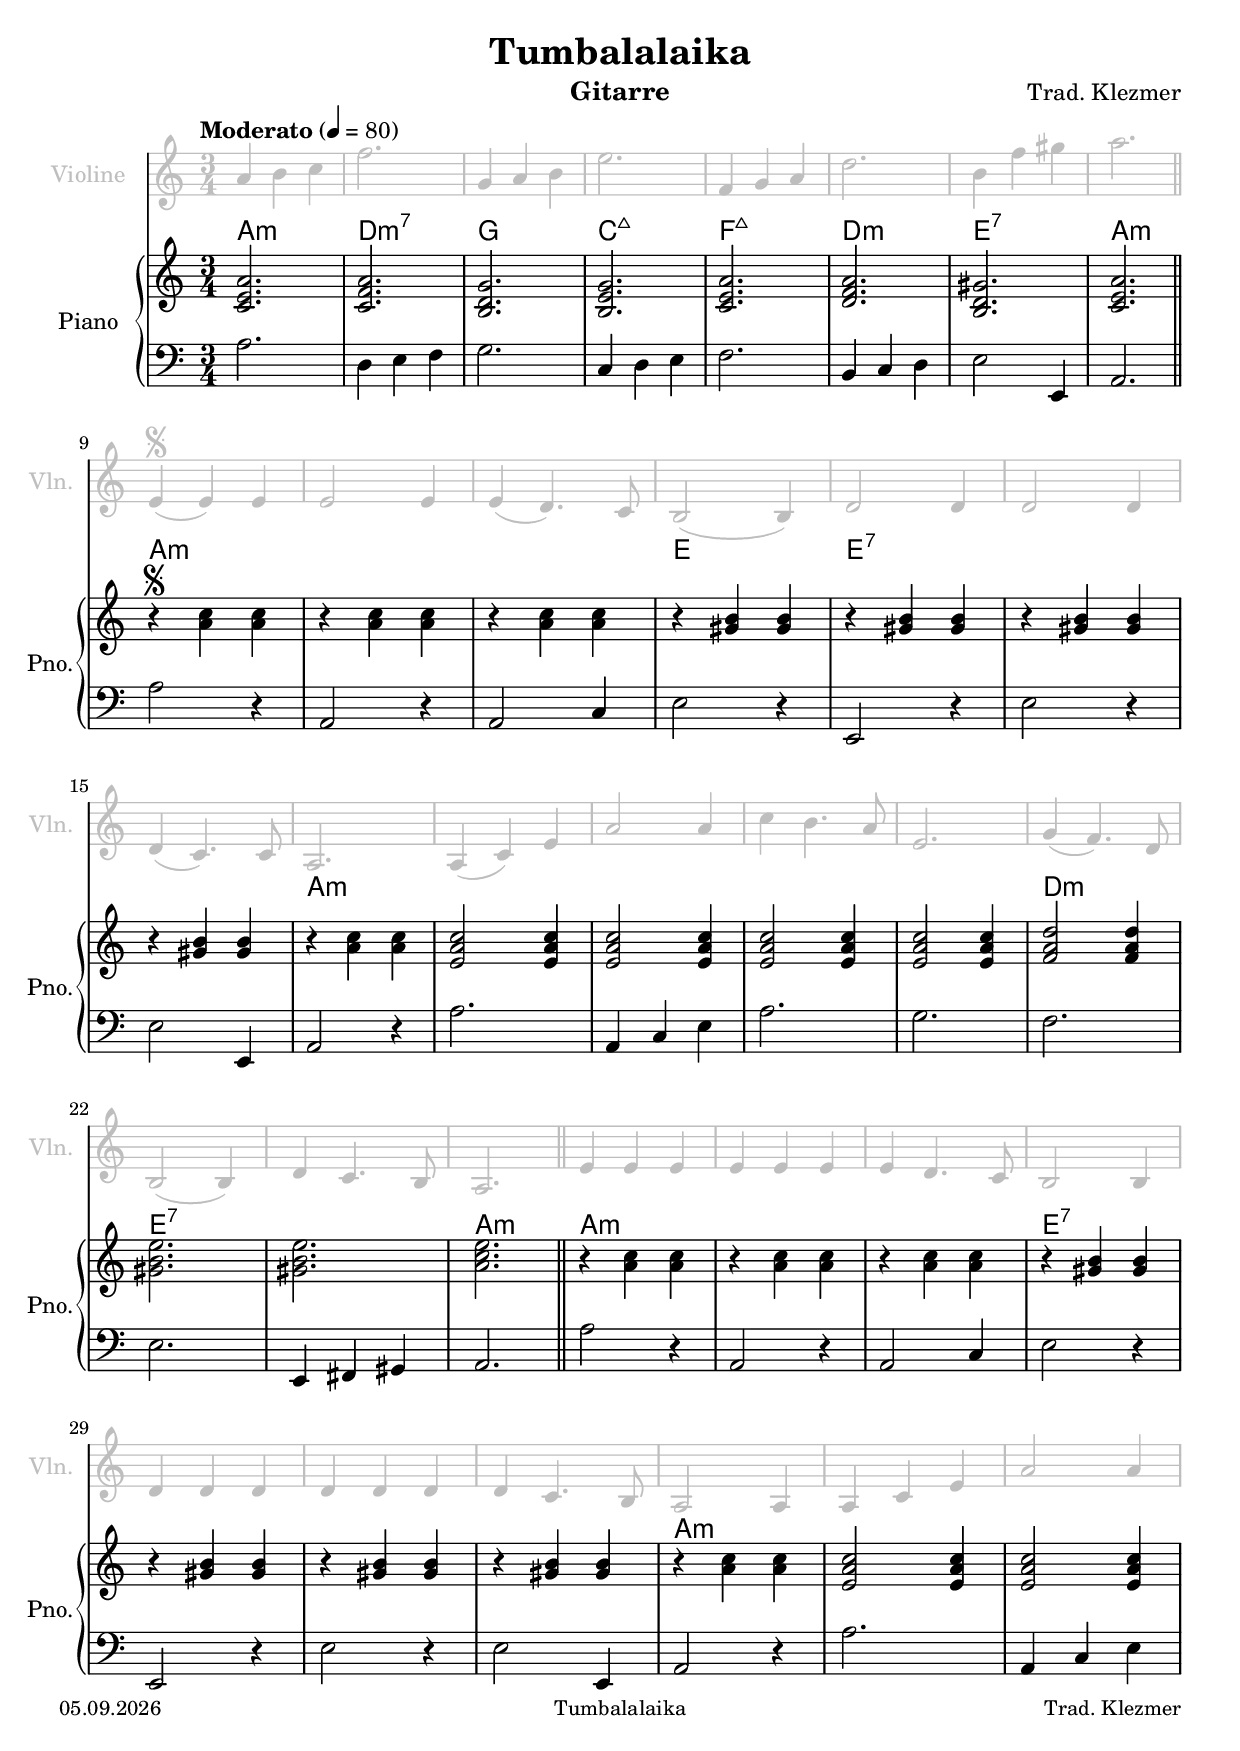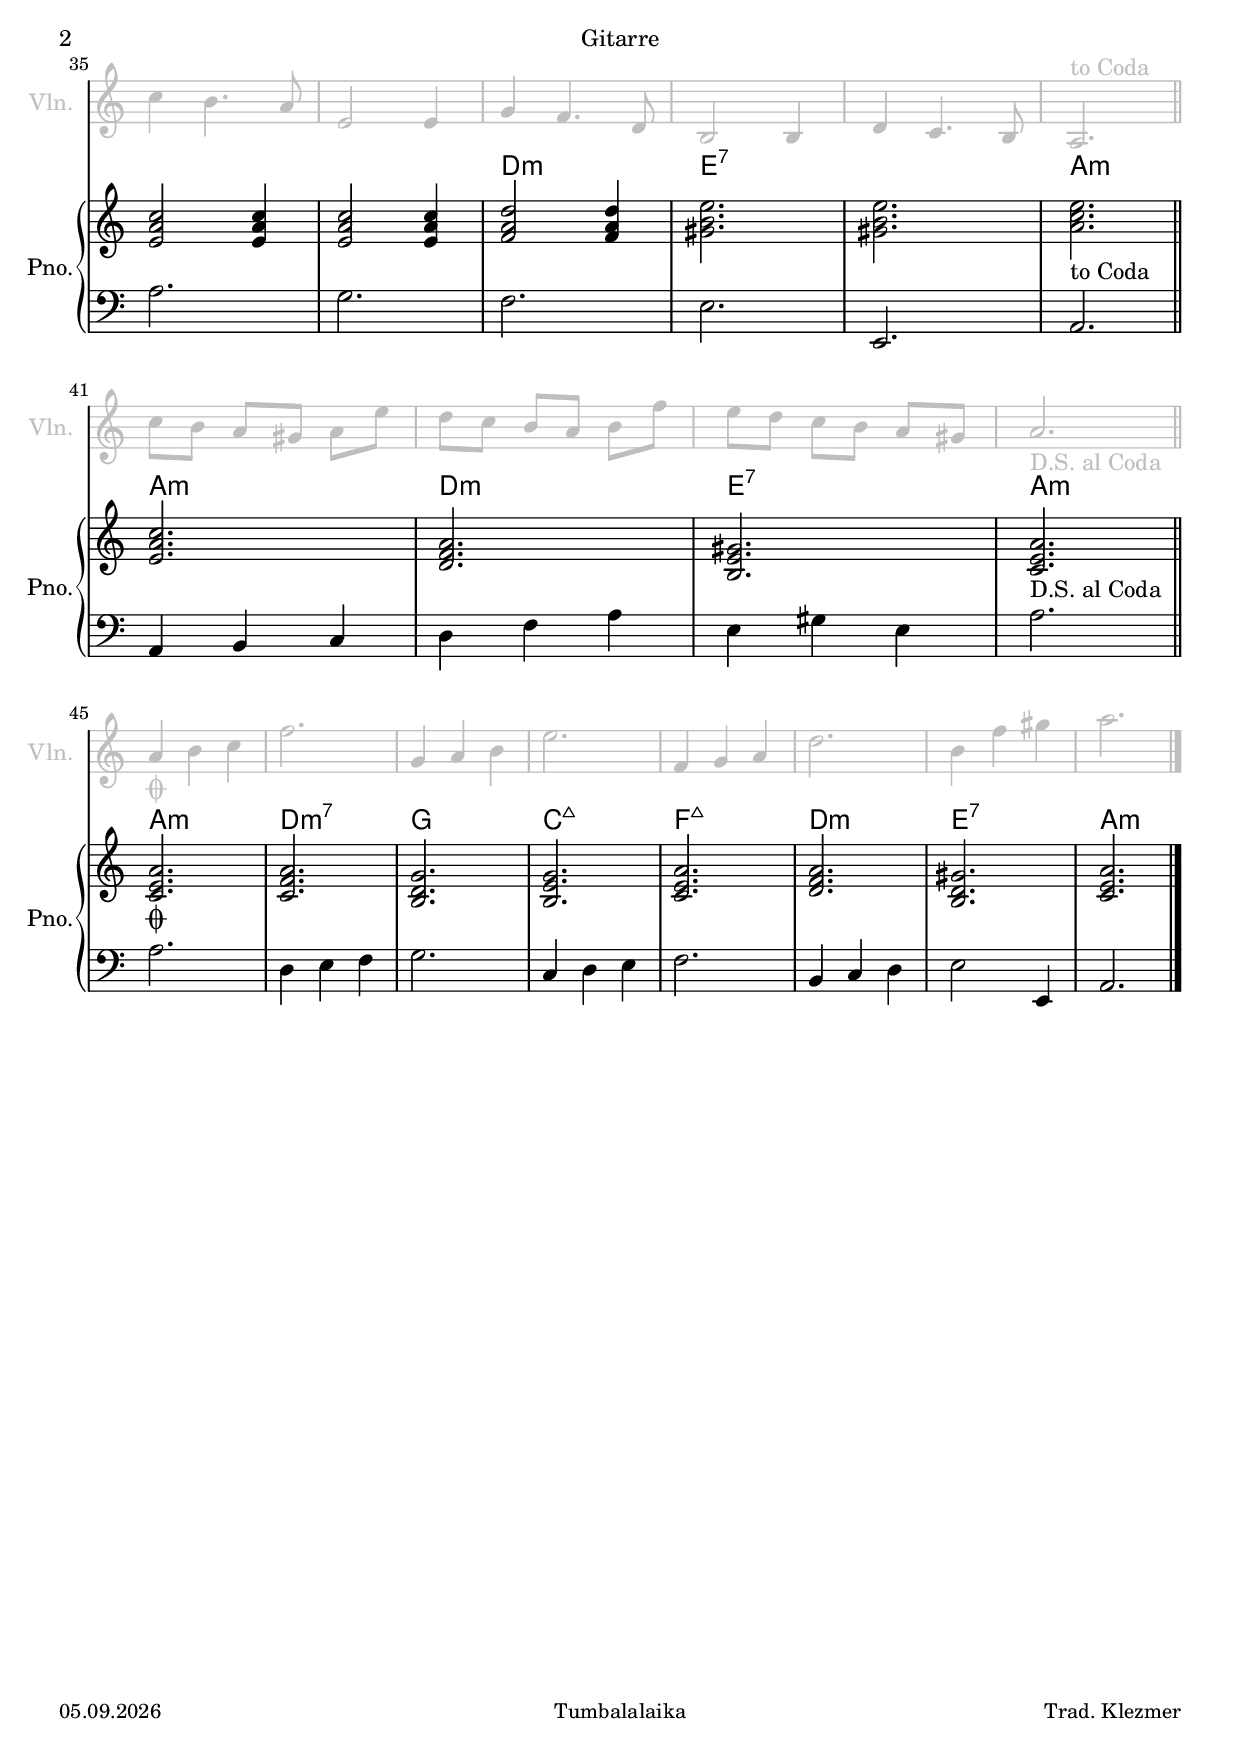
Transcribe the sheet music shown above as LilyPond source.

\version "2.18.2"

\include "../globals.ily"
\version "2.18.2"
\include "../globals.ily"

violin_I = { 
  \globalSettings
  \clef "treble"    
  \relative a' {
    a4 b c | f2. | g,4 a b | e2. | f,4 g a | d2. | b4 f' gis | a2. | \bar "||" \break    
    e,4(\segno e) e | e2 e4 | e4( d4.) c8 | b2( b4) | d2 d4 | d2 d4 | \break
    d4( c4.) c8 | a2. | a4( c) e | a2 a4 | c4 b4. a8 | e2. | g4( f4.) d8 | \break
    b2( b4) | d4 c4. b8 | a2. | \bar "||" | e'4 e e | e4 e e | e4 d4. c8 | b2 b4 | \break
    d4 d d | d4 d d | d4 c4. b8 | a2 a4 | a4 c e | a2 a4 | \break
    c4 b4. a8 | e2 e4 | g4 f4. d8 | b2 b4 | d4 c4. b8 | a2.^"to Coda" | \bar "||" \break    
    c'8 b a[ gis] a e' | d8 c b[ a] b f' | e8 d c[ b] a gis | a2._"D.S. al Coda" | \bar "||" \break
    a4_\coda b c | f2. | g,4 a b | e2. | f,4 g a | d2. | b4 f' gis | a2. | \bar "||" \break    
    \bar "|."
  }  
}

\version "2.18.2"
\include "../globals.ily"

pianoT = { 
  \globalSettings
  \clef "treble"
  \relative a' {
    <c, e a>2. | <c f a>2. | <b d g>2. | <b e g>2. | <c e a>2. | <d f a>2. | <b d gis>2. | <c e a>2. | \bar "||" \break
    r4\segno <a' c> <a c> | r4 <a c> <a c> | r4 <a c> <a c> | r4 <gis b> <gis b> | r4 <gis b> <gis b> | r4 <gis b> <gis b> | \break    
    r4 <gis b> <gis b> | r4 <a c> <a c> | <e a c>2 <e a c>4 | <e a c>2 <e a c>4 | <e a c>2 <e a c>4 | <e a c>2 <e a c>4 | <f a d>2 <f a d>4 | \break    
    <gis b e>2. | <gis b e>2. | <a c e>2. | \bar "||" r4 <a c> <a c> | r4 <a c> <a c> | r4 <a c> <a c> | r4 <gis b> <gis b> | \break    
    r4 <gis b> <gis b> | r4 <gis b> <gis b> | r4 <gis b> <gis b> | r4 <a c> <a c> | <e a c>2 <e a c>4 | <e a c>2 <e a c>4 | \break    
    <e a c>2 <e a c>4 | <e a c>2 <e a c>4 | <f a d>2 <f a d>4 | <gis b e>2. | <gis b e>2. | <a c e>2._"to Coda" | \bar "||" \break
    <e a c>2. | <d f a>2. | <b e gis>2. | <c e a>2._"D.S. al Coda" | \bar "||" \break
    <c e a>2._\coda | <c f a>2. | <b d g>2. | <b e g>2. | <c e a>2. | <d f a>2. | <b d gis>2. | <c e a>2. | \bar "||" \break
    \bar "|."
  }
}

pianoB = { 
  \globalSettings
  \clef "bass"
  \relative g {
    a2. | d,4 e f | g2. | c,4 d e | f2. | b,4 c d | e2 e,4 | a2. | \bar "||" \break
    a'2 r4 | a,2 r4 | a2 c4 | e2 r4 | e,2 r4 | e'2 r4 | \break    
    e2 e,4 | a2 r4 | a'2. | a,4 c e | a2. | g2. | f2. | \break    
    e2. | e,4 fis gis | a2. | \bar "||" a'2 r4 | a,2 r4 | a2 c4 | e2 r4 | \break    
    e,2 r4 | e'2 r4 | e2 e,4 | a2 r4 | a'2. | a,4 c e | \break    
    a2. | g2. | f2. | e2. | e,2. | a2. | \bar "||" \break
    a4 b c | d f a | e gis e | a2. | \bar "||" \break
    a2. | d,4 e f | g2. | c,4 d e | f2. | b,4 c d | e2 e,4 | a2. | \bar "||" \break
    \bar "|."
  }
}

\version "2.18.2"

\include "../globals.ily"

guitarChords = \chordmode {
    \globalSettings
    a2.:m | d:m7 | g | c:maj7 | f:maj7 | d:m | e:7 | a:m |
    a2.:m | s | s | e | e:7 | s |
    s | a:m | s | s | s | s | d:m |
    e:7 | s | a:m | a:m | s | s | e:7 |
    s | s | s | a:m | s | s |
    s | s | d:m | e:7 | s | a:m |
    a:m | d:m | e:7 | a:m |
    a:m | d:m7 | g | c:maj7 | f:maj7 | d:m | e:7 | a:m |
}


\header {
  instrument = "Gitarre"
}

\score {
  <<
    \new Staff \with { instrumentName = "Violine" shortInstrumentName = "Vln." } { 
     \applyContext #(override-color-for-all-grobs (x11-color 'gray))
     \violin_I 
    }
    \new ChordNames { \germanChords \guitarChords }
    \new PianoStaff \with { instrumentName = "Piano" shortInstrumentName = "Pno." } { 
      << 
        \new Staff { \pianoT }
        \new Staff { \pianoB }
      >>
    } 
  >>
  \layout {
    indent = 1.5\cm
    short-indent = 0.5\cm

  }
}
